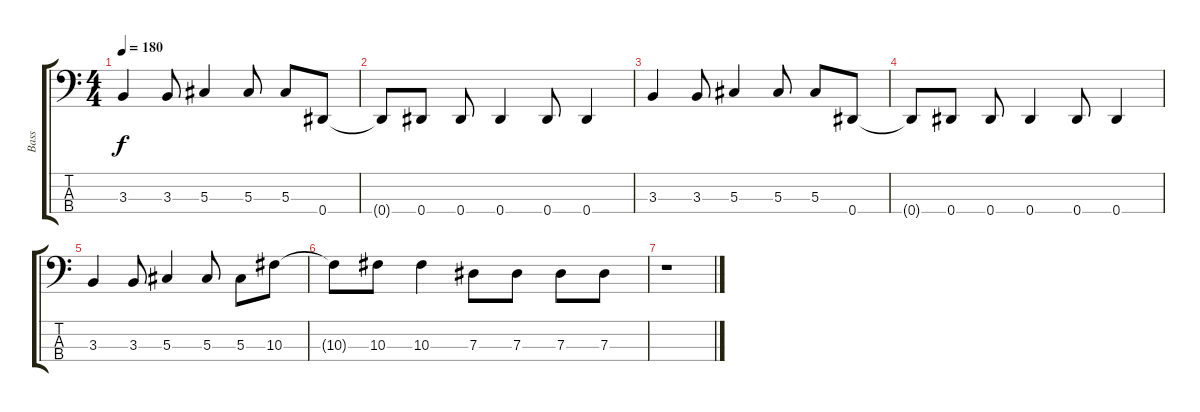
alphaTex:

\track ("Bass" "Bass") {instrument electricbassfinger}
\staff {score tabs}
\tuning (Gb2 Db2 Ab1 Eb1) {hide}
\ts (4 4)
\tempo 180
\clef f4
\ks c
3.3.4{dy f} 3.3.8 5.3.4 5.3.8 5.3.8 0.4.8 |
0.4{t}.8 0.4.8 0.4.8 0.4.4 0.4.8 0.4.4 |
3.3.4 3.3.8 5.3.4 5.3.8 5.3.8 0.4.8 |
0.4{t}.8 0.4.8 0.4.8 0.4.4 0.4.8 0.4.4 |
3.3.4 3.3.8 5.3.4 5.3.8 5.3.8 10.3.8 |
10.3{t}.8 10.3.8 10.3.4 7.3.8 7.3.8 7.3.8 7.3.8 |
r.1
